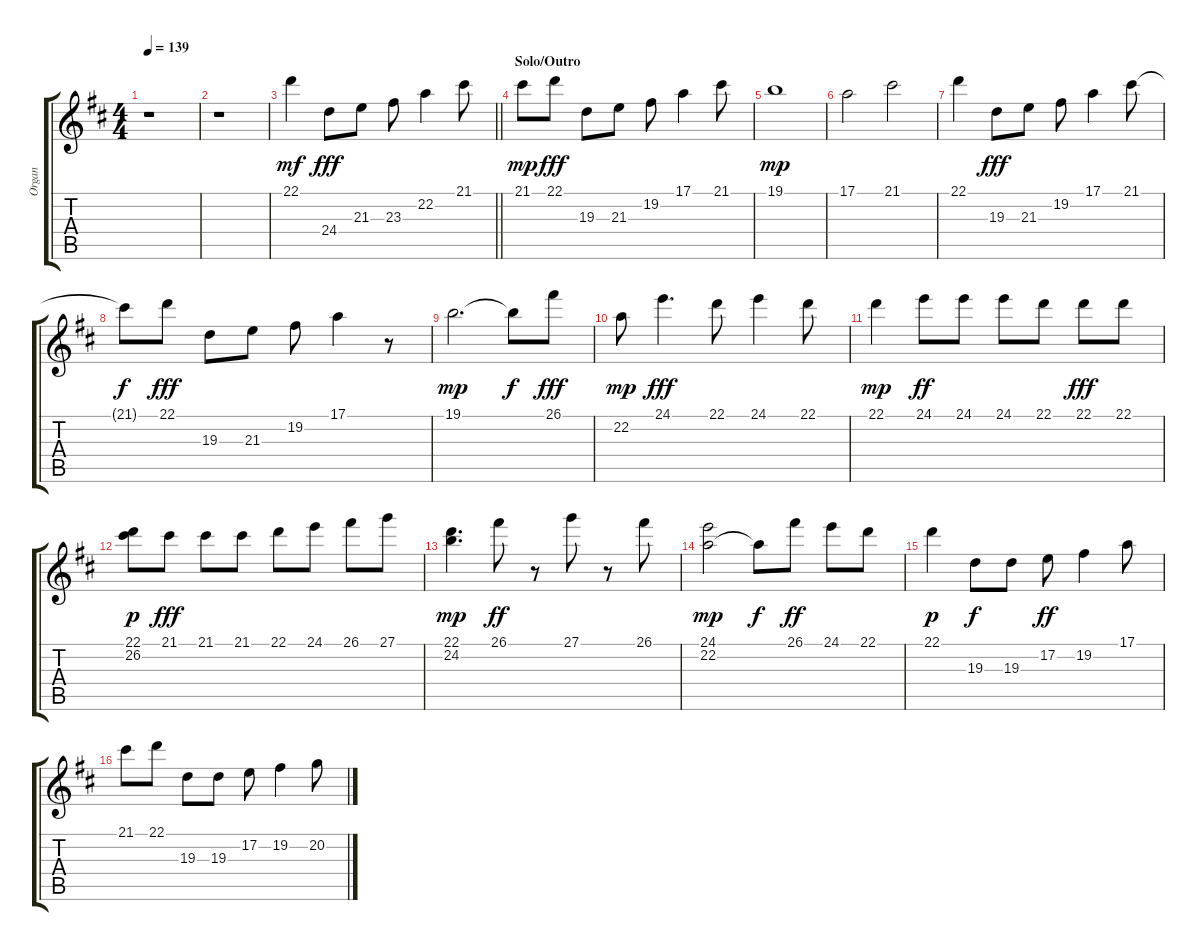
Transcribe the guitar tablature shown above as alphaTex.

\track ("Organ " "Organ ") {instrument rockorgan}
\staff {score tabs}
\tuning (E4 B3 G3 D3 A2 E2) {hide}
\ts (4 4)
\tempo 139
\clef g2
\ks d
r.1{dy mp} |
r.1 |
\barLineRight lightlight
22.1.4{dy mf} 24.4.8{dy fff} 21.3.8 23.3.8 22.2.4 21.1.8 |
\section ("" "Solo/Outro")
21.1.8{dy mp} 22.1.8{dy fff} 19.3.8 21.3.8 19.2.8 17.1.4 21.1.8 |
19.1.1{dy mp} |
17.1.2 21.1.2 |
22.1.4 19.3.8{dy fff} 21.3.8 19.2.8 17.1.4 21.1.8 |
21.1{t}.8{dy f} 22.1.8{dy fff} 19.3.8 21.3.8 19.2.8 17.1.4 r.8 |
19.1.2{d dy mp} 19.1{t}.8{dy f} 26.1.8{dy fff} |
22.2.8{dy mp} 24.1.4{d dy fff} 22.1.8 24.1.4 22.1.8 |
22.1.4{dy mp} 24.1.8{dy ff} 24.1.8 24.1.8 22.1.8 22.1.8{dy fff} 22.1.8 |
(22.1 26.2).8{dy p} 21.1.8{dy fff} 21.1.8 21.1.8 22.1.8 24.1.8 26.1.8 27.1.8 |
(22.1 24.2).4{d dy mp} 26.1.8{dy ff} r.8 27.1.8 r.8 26.1.8 |
(24.1 22.2).2{dy mp} 22.2{t}.8{dy f} 26.1.8{dy ff} 24.1.8 22.1.8 |
22.1.4{dy p} 19.3.8{dy f} 19.3.8 17.2.8{dy ff} 19.2.4 17.1.8 |
21.1.8 22.1.8 19.3.8 19.3.8 17.2.8 19.2.4 20.2.8
